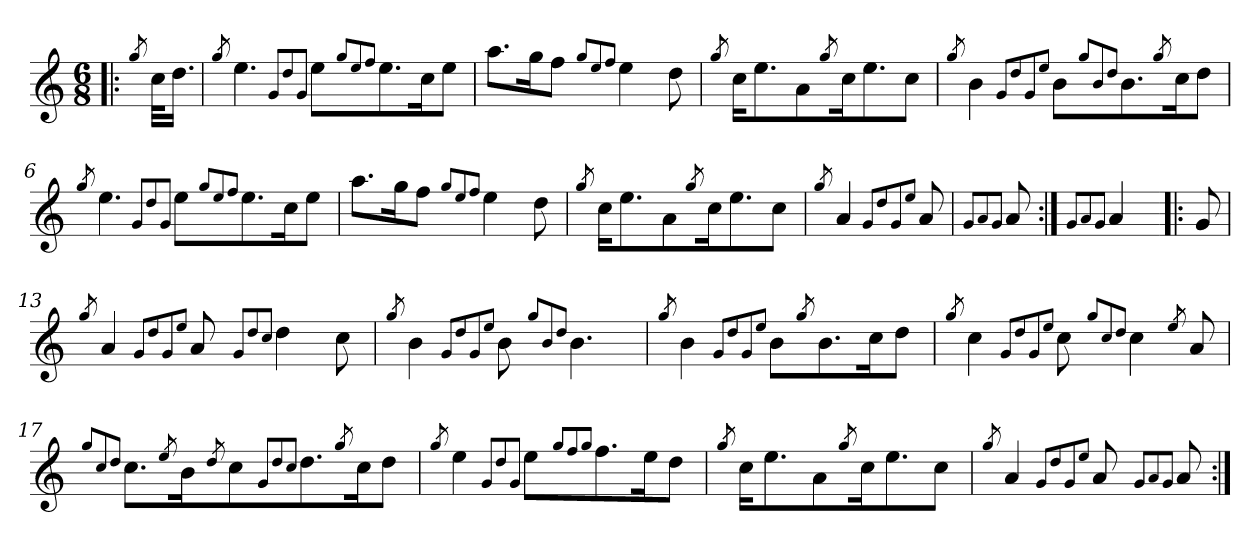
**kern
*part1
*staff1
*clefG2
*k[]
*M6/8
*MM40
=1!|:
8qgg/
32cc\KLL
16.dd\JJ
=2
8qgg/
4.ee\
8qg/L
8qdd/
8qg/J
8ee\L
8qgg/L
8qee/
8qff/J
8.ee\
16cc\K
8ee\J
=3
8.aa\L
16gg\K
8ff\J
8qgg/L
8qee/
8qff/J
4ee\
8dd\
=4
8qgg/
16cc\KL
8.ee\
8a\
8qgg/
16cc\K
8.ee\
8cc\J
=5
8qgg/
4b\
8qg/L
8qdd/
8qg/
8qee/J
8b\L
8qgg/L
8qb/
8qdd/J
8.b\
8qgg/
16cc\K
8dd\J
!!LO:LB:g=z
=6
8qgg/
4.ee\
8qg/L
8qdd/
8qg/J
8ee\L
8qgg/L
8qee/
8qff/J
8.ee\
16cc\K
8ee\J
=7
8.aa\L
16gg\K
8ff\J
8qgg/L
8qee/
8qff/J
4ee\
8dd\
=8
8qgg/
16cc\KL
8.ee\
8a\
8qgg/
16cc\K
8.ee\
8cc\J
=9
8qgg/
4a/
8qg/L
8qdd/
8qg/
8qee/J
8a/
=10
8qg/L
8qa/
8qg/J
8a/
=11:|!
8qg/L
8qa/
8qg/J
4a/
=12!|:
8g/
!!LO:LB:g=z
=13
8qgg/
4a/
8qg/L
8qdd/
8qg/
8qee/J
8a/
8qg/L
8qdd/
8qcc/J
4dd\
8cc\
=14
8qgg/
4b\
8qg/L
8qdd/
8qg/
8qee/J
8b\
8qgg/L
8qb/
8qdd/J
4.b\
=15
8qgg/
4b\
8qg/L
8qdd/
8qg/
8qee/J
8b\L
8qgg/
8.b\
16cc\K
8dd\J
=16
8qgg/
4cc\
8qg/L
8qdd/
8qg/
8qee/J
8cc\
8qgg/L
8qcc/
8qdd/J
4cc\
8qee/
8a/
!!LO:LB:g=z
=17
8qgg/L
8qcc/
8qdd/J
8.cc\L
8qee/
16b\K
8qdd/
8cc\
8qg/L
8qdd/
8qcc/J
8.dd\
8qgg/
16cc\K
8dd\J
=18
8qgg/
4ee\
8qg/L
8qdd/
8qg/J
8ee\L
8qgg/L
8qff/
8qgg/J
8.ff\
16ee\K
8dd\J
=19
8qgg/
16cc\KL
8.ee\
8a\
8qgg/
16cc\K
8.ee\
8cc\J
=20
8qgg/
4a/
8qg/L
8qdd/
8qg/
8qee/J
8a/
8qg/L
8qa/
8qg/J
8a/
=:|!
*-
